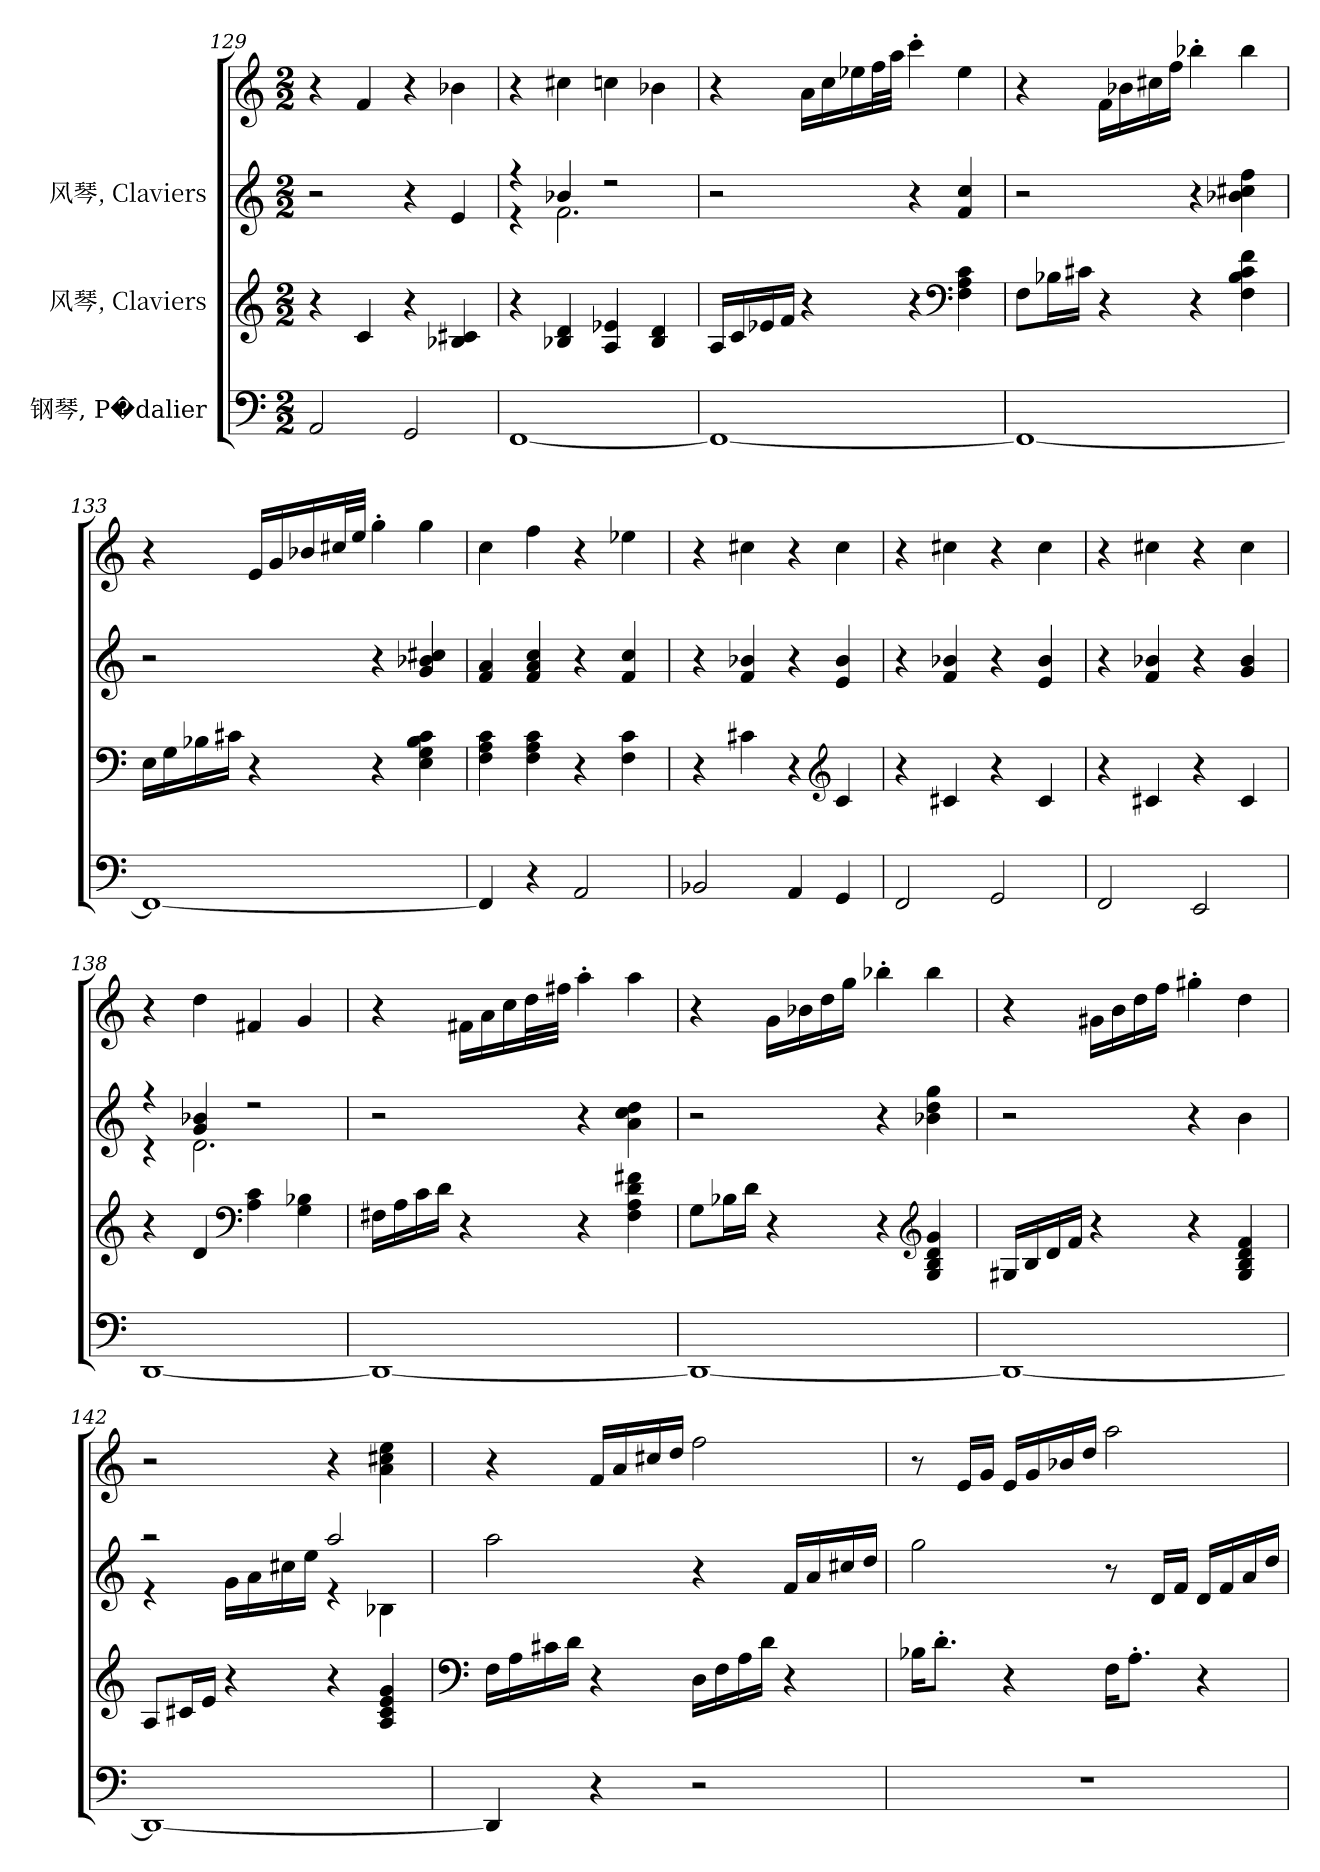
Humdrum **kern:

**kern	**kern	**kern	**kern
*part3	*part2	*part1	*part1
*staff4	*staff3	*staff2	*staff1
*I"钢琴, P�dalier	*I"风琴, Claviers	*I"风琴, Claviers	*
*clefF4	*clefG2	*clefG2	*clefG2
*k[]	*k[]	*k[]	*k[]
*M2/2	*M2/2	*M2/2	*M2/2
=129	=129	=129	=129
2AA/	4r	2r	4r
.	4c/	.	4f/
2GG/	4r	4r	4r
.	4B-X/ 4c#X/	4e/	4b-X\
!!LO:LB:g=z
=130	=130	=130	=130
*	*	*^	*
[1FF	4r	4r	4r	4r
.	4B-X/ 4d/	4b-X/	2.f\	4cc#X\
.	4A/ 4e-X/	2r	.	4ccn\
.	4B-/ 4d/	.	.	4b-X\
*	*	*v	*v	*
=131	=131	=131	=131
1FF_	16A/LL	2r	4r
.	16c/	.	.
.	16e-X/	.	.
.	16f/JJ	.	.
.	4r	.	16a\LL
.	.	.	16cc\
.	.	.	16ee-X\
.	.	.	32ff\L
.	.	.	32aa\JJJ
.	4r	4r	4ccc'\
*	*clefF4	*	*
.	4F\ 4A\ 4c\	4f/ 4cc/	4ee-\
=132	=132	=132	=132
1FF_	8F\L	2r	4r
.	16B-X\L	.	.
.	16c#X\JJ	.	.
.	4r	.	16f\LL
.	.	.	16b-X\
.	.	.	16cc#X\
.	.	.	16ff\JJ
.	4r	4r	4bb-X'\
.	4F\ 4B-\ 4c#\ 4f\	4b-X\ 4cc#X\ 4ff\	4bb-\
!!LO:PB:g=z
=133	=133	=133	=133
1FF_	16E\LL	2r	4r
.	16G\	.	.
.	16B-X\	.	.
.	16c#X\JJ	.	.
.	4r	.	16e/LL
.	.	.	16g/
.	.	.	16b-X/
.	.	.	32cc#X/L
.	.	.	32ee/JJJ
.	4r	4r	4gg'\
.	4E\ 4G\ 4B-\ 4c#\	4g/ 4b-X/ 4cc#X/	4gg\
=134	=134	=134	=134
4FF/]	4F\ 4A\ 4c\	4f/ 4a/	4cc\
4r	4F\ 4A\ 4c\	4f/ 4a/ 4cc/	4ff\
2AA/	4r	4r	4r
.	4F\ 4c\	4f/ 4cc/	4ee-X\
=135	=135	=135	=135
2BB-X/	4r	4r	4r
.	4c#X\	4f/ 4b-X/	4cc#X\
4AA/	4r	4r	4r
*	*clefG2	*	*
4GG/	4c#/	4e/ 4b-/	4cc#\
=136	=136	=136	=136
2FF/	4r	4r	4r
.	4c#X/	4f/ 4b-X/	4cc#X\
2GG/	4r	4r	4r
.	4c#/	4e/ 4b-/	4cc#\
=137	=137	=137	=137
2FF/	4r	4r	4r
.	4c#X/	4f/ 4b-X/	4cc#X\
2EE/	4r	4r	4r
.	4c#/	4g/ 4b-/	4cc#\
!!LO:LB:g=z
=138	=138	=138	=138
*	*	*^	*
[1DD	4r	4r	4r	4r
.	4d/	4g/ 4b-X/	2.d\	4dd\
*	*clefF4	*	*	*
.	4A\ 4c\	2r	.	4f#X/
.	4G\ 4B-X\	.	.	4g/
*	*	*v	*v	*
=139	=139	=139	=139
1DD_	16F#X\LL	2r	4r
.	16A\	.	.
.	16c\	.	.
.	16d\JJ	.	.
.	4r	.	16f#X\LL
.	.	.	16a\
.	.	.	16cc\
.	.	.	32dd\L
.	.	.	32ff#X\JJJ
.	4r	4r	4aa'\
.	4F#\ 4A\ 4d\ 4f#X\	4a\ 4cc\ 4dd\	4aa\
=140	=140	=140	=140
1DD_	8G\L	2r	4r
.	16B-X\L	.	.
.	16d\JJ	.	.
.	4r	.	16g\LL
.	.	.	16b-X\
.	.	.	16dd\
.	.	.	16gg\JJ
.	4r	4r	4bb-X'\
*	*clefG2	*	*
.	4G/ 4B-/ 4d/ 4g/	4b-X\ 4dd\ 4gg\	4bb-\
!!LO:LB:g=z
=141	=141	=141	=141
1DD_	16G#X/LL	2r	4r
.	16B/	.	.
.	16d/	.	.
.	16f/JJ	.	.
.	4r	.	16g#X\LL
.	.	.	16b\
.	.	.	16dd\
.	.	.	16ff\JJ
.	4r	4r	4gg#X'\
.	4G#/ 4B/ 4d/ 4f/	4b\	4dd\
=142	=142	=142	=142
*	*	*^	*
1DD_	8A/L	2r	4r	2r
.	16c#X/L	.	.	.
.	16e/JJ	.	.	.
.	4r	.	16g\LL	.
.	.	.	16a\	.
.	.	.	16cc#X\	.
.	.	.	16ee\JJ	.
.	4r	2aa/	4r	4r
.	4A/ 4c#/ 4e/ 4g/	.	4B-X\	4a\ 4cc#X\ 4ee\
*	*	*v	*v	*
!!LO:PB:g=z
=143	=143	=143	=143
*	*clefF4	*	*
4DD/]	16F\LL	2aa\	4r
.	16A\	.	.
.	16c#X\	.	.
.	16d\JJ	.	.
4r	4r	.	16f/LL
.	.	.	16a/
.	.	.	16cc#X/
.	.	.	16dd/JJ
2r	16D\LL	4r	2ff\
.	16F\	.	.
.	16A\	.	.
.	16d\JJ	.	.
.	4r	16f/LL	.
.	.	16a/	.
.	.	16cc#X/	.
.	.	16dd/JJ	.
=144	=144	=144	=144
1r	16B-X\KL	2gg\	8r
.	8.d'\J	.	.
.	.	.	16e/LL
.	.	.	16g/JJ
.	4r	.	16e/LL
.	.	.	16g/
.	.	.	16b-X/
.	.	.	16dd/JJ
.	16F\KL	8r	2aa\
.	8.A'\J	.	.
.	.	16d/LL	.
.	.	16f/JJ	.
.	4r	16d/LL	.
.	.	16f/	.
.	.	16a/	.
.	.	16dd/JJ	.
=	=	=	=
*-	*-	*-	*-
